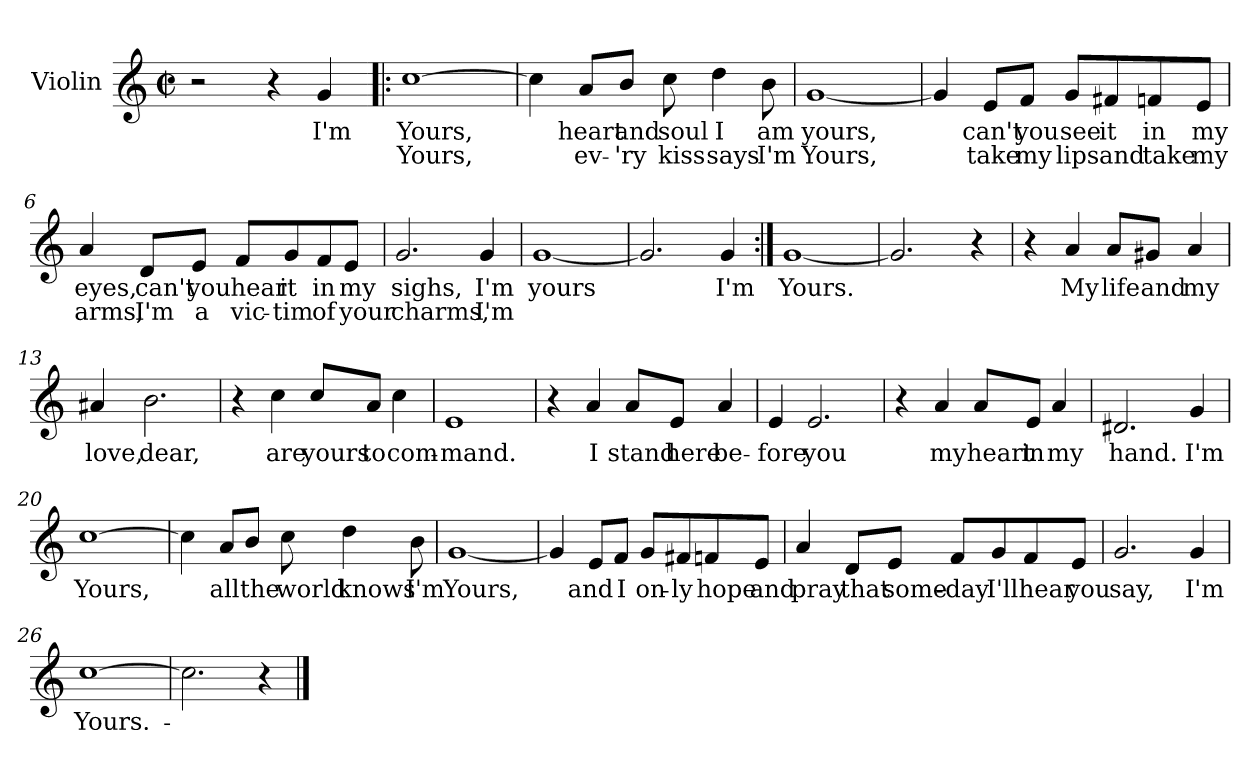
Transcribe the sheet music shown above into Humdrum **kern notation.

**kern	**text	**text
*part1	*part1	*part1
*staff1	*staff1	*staff1
*I"Violin	*	*
*I'Vln	*	*
*clefG2	*	*
*k[]	*	*
*C:	*	*
*M2/2	*	*
*met(c|)	*	*
=1	=1	=1
2r	.	.
4r	.	.
4g/	I'm	.
=2!|:	=2!|:	=2!|:
[1cc	Yours,	Yours,
=3	=3	=3
4cc\]	.	.
8a/L	heart	ev-
8b/J	and	-'ry
8cc\	soul	kiss
4dd\	I	says
8b\	am	I'm
=4	=4	=4
[1g	yours,	Yours,
!!LO:LB:g=z
=5	=5	=5
4g/]	.	.
8e/L	can't	take
8f/J	you	my
8g/L	see	lips
8f#X/	it	and
8fn/	in	take
8e/J	my	my
=6	=6	=6
4a/	eyes,	arms,
8d/L	can't	I'm
8e/J	you	a
8f/L	hear	vic-
8g/	it	-tim
8f/	in	of
8e/J	my	your
=7	=7	=7
2.g/	sighs,	charms,
4g/	I'm	I'm
=8	=8	=8
[1g	yours	.
!!LO:LB:g=z
=9	=9	=9
2.g/]	.	.
4g/	I'm	.
=10:|!	=10:|!	=10:|!
[1g	Yours.	.
=11	=11	=11
2.g/]	.	.
4r	.	.
=12	=12	=12
4r	.	.
4a/	My	.
8a/L	life	.
8g#X/J	and	.
4a/	my	.
!!LO:LB:g=z
=13	=13	=13
4a#X/	love,	.
2.b\	dear,	.
=14	=14	=14
4r	.	.
4cc\	are	.
8cc/L	yours	.
8a/J	to	.
4cc\	com-	.
=15	=15	=15
1e	-mand.	.
=16	=16	=16
4r	.	.
4a/	I	.
8a/L	stand	.
8e/J	here	.
4a/	be-	.
!!LO:LB:g=z
=17	=17	=17
4e/	-fore	.
2.e/	you	.
=18	=18	=18
4r	.	.
4a/	my	.
8a/L	heart	.
8e/J	in	.
4a/	my	.
=19	=19	=19
2.d#X/	hand.	.
4g/	I'm	.
=20	=20	=20
[1cc	Yours,	.
!!LO:LB:g=z
=21	=21	=21
4cc\]	.	.
8a/L	all	.
8b/J	the	.
8cc\	world	.
4dd\	knows	.
8b\	I'm	.
=22	=22	=22
[1g	Yours,	.
=23	=23	=23
4g/]	.	.
8e/L	and	.
8f/J	I	.
8g/L	on-	.
8f#X/	-ly	.
8fn/	hope	.
8e/J	and	.
!!LO:LB:g=z
=24	=24	=24
4a/	pray	.
8d/L	that	.
8e/J	some-	.
8f/L	-day	.
8g/	I'll	.
8f/	hear	.
8e/J	you	.
=25	=25	=25
2.g/	say,	.
4g/	I'm	.
=26	=26	=26
[1cc	Yours.-	.
=27	=27	=27
2.cc\]	.	.
4r	.	.
==	==	==
*-	*-	*-
